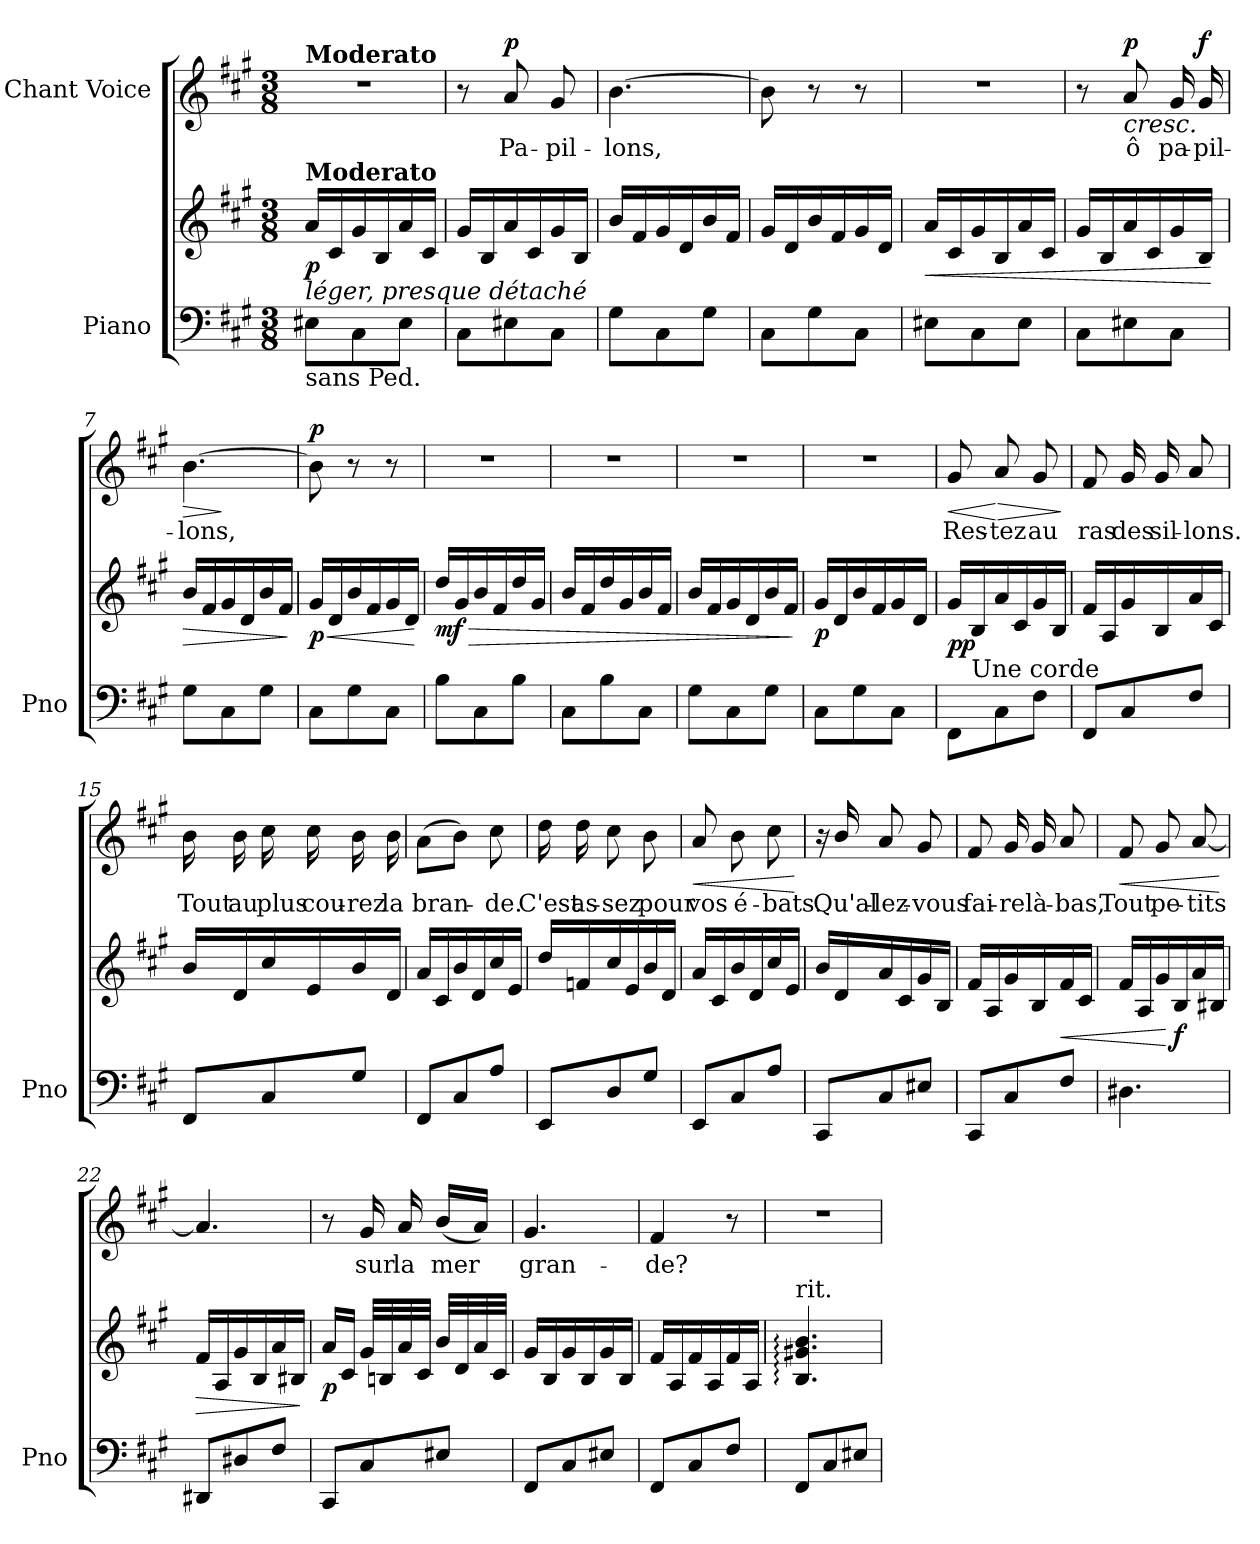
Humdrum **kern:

**kern	**kern	**dynam	**kern	**text	**dynam
*part2	*part2	*part2	*part1	*part1	*part1
*staff3	*staff2	*staff2/3	*staff1	*staff1	*staff1
*I"Piano	*	*	*I"Chant Voice	*	*
*I'Pno	*	*	*	*	*
*clefF4	*clefG2	*	*clefG2	*	*
*k[f#c#g#]	*k[f#c#g#]	*	*k[f#c#g#]	*	*
*M3/8	*M3/8	*	*M3/8	*	*
=1	=1	=1	=1	=1	=1
!	!	!	!LO:TX:a:B:t=Moderato	!	!
!	!LO:TX:a:B:t=Moderato	!	!	!	!
!	!LO:TX:b:i:t=léger, presque détaché	!	!	!	!
!LO:TX:b:t=sans Ped.	!	!	!	!	!
!	!	!LO:DY:b	!	!	!
8E#X\L	16a/LL	p	4.r	.	.
.	16c#/	.	.	.	.
8C#\	16g#/	.	.	.	.
.	16B/	.	.	.	.
8E#\J	16a/	.	.	.	.
.	16c#/JJ	.	.	.	.
=2	=2	=2	=2	=2	=2
8C#\L	16g#/LL	.	8r	.	.
.	16B/	.	.	.	.
!	!	!	!	!LO:LY:b	!LO:DY:a
8E#X\	16a/	.	8a/	Pa-	p
.	16c#/	.	.	.	.
!	!	!	!	!LO:LY:b	!
8C#\J	16g#/	.	8g#/	-pil-	.
.	16B/JJ	.	.	.	.
=3	=3	=3	=3	=3	=3
!	!	!	!	!LO:LY:b	!
8G#\L	16b/LL	.	[4.b\	-lons,	.
.	16f#/	.	.	.	.
8C#\	16g#/	.	.	.	.
.	16d/	.	.	.	.
8G#\J	16b/	.	.	.	.
.	16f#/JJ	.	.	.	.
=4	=4	=4	=4	=4	=4
8C#\L	16g#/LL	.	8b\]	.	.
.	16d/	.	.	.	.
8G#\	16b/	.	8r	.	.
.	16f#/	.	.	.	.
8C#\J	16g#/	.	8r	.	.
.	16d/JJ	.	.	.	.
!!LO:LB:g=z
=5	=5	=5	=5	=5	=5
!	!	!LO:HP:b	!	!	!
8E#X\L	16a/LL	<	4.r	.	.
.	16c#/	.	.	.	.
8C#\	16g#/	.	.	.	.
.	16B/	.	.	.	.
8E#\J	16a/	.	.	.	.
.	16c#/JJ	.	.	.	.
=6	=6	=6	=6	=6	=6
8C#\L	16g#/LL	.	8r	.	.
.	16B/	.	.	.	.
!	!	!	!	!LO:LY:b	!LO:HP:b
!	!	!	!	!	!LO:DY:n=1:a
8E#X\	16a/	.	8a/	ô	< p
.	16c#/	.	.	.	.
!	!	!	!	!LO:LY:b	!
8C#\J	16g#/	.	16g#/	pa-	.
!	!	!	!	!LO:LY:b	!LO:DY:n=2:a
.	16B/JJ	.	16g#/	-pil-	f
.	.	[	.	.	[
=7	=7	=7	=7	=7	=7
!	!	!LO:HP:b	!	!LO:LY:b	!LO:HP:b
*	*	*	*^	*	*
8G#\L	16b/LL	>	[4.b\	8ryy	-lons,	>
.	16f#/	.	.	.	.	.
8C#\	16g#/	.	.	4ryy	.	]
.	16d/	.	.	.	.	.
8G#\J	16b/	.	.	.	.	.
.	16f#/JJ	.	.	.	.	.
*	*	*	*v	*v	*	*
.	.	]	.	.	.
=8	=8	=8	=8	=8	=8
!	!	!LO:HP:b	!	!	!
!	!	!LO:DY:n=1:b	!	!	!LO:DY:a
8C#\L	16g#/LL	< p	8b\]	.	p
.	16d/	.	.	.	.
8G#\	16b/	.	8r	.	.
.	16f#/	.	.	.	.
8C#\J	16g#/	.	8r	.	.
.	16d/JJ	.	.	.	.
.	.	[	.	.	.
=9	=9	=9	=9	=9	=9
!	!	!LO:HP:b	!	!	!
!	!	!LO:DY:n=1:b	!	!	!
8B\L	16dd/LL	> mf	4.r	.	.
.	16g#/	.	.	.	.
8C#\	16b/	.	.	.	.
.	16f#/	.	.	.	.
8B\J	16dd/	.	.	.	.
.	16g#/JJ	.	.	.	.
!!LO:LB:g=z
=10	=10	=10	=10	=10	=10
8C#\L	16b/LL	.	4.r	.	.
.	16f#/	.	.	.	.
8B\	16dd/	.	.	.	.
.	16g#/	.	.	.	.
8C#\J	16b/	.	.	.	.
.	16f#/JJ	.	.	.	.
=11	=11	=11	=11	=11	=11
8G#\L	16b/LL	.	4.r	.	.
.	16f#/	.	.	.	.
8C#\	16g#/	.	.	.	.
.	16d/	.	.	.	.
8G#\J	16b/	.	.	.	.
.	16f#/JJ	.	.	.	.
.	.	]	.	.	.
=12	=12	=12	=12	=12	=12
!	!	!LO:DY:b	!	!	!
8C#\L	16g#/LL	p	4.r	.	.
.	16d/	.	.	.	.
8G#\	16b/	.	.	.	.
.	16f#/	.	.	.	.
8C#\J	16g#/	.	.	.	.
.	16d/JJ	.	.	.	.
=13	=13	=13	=13	=13	=13
!	!	!LO:DY:b	!	!LO:LY:b	!LO:HP:b
8FF#\L	16g#/LL	pp	8g#/	Res-	<
!	!LO:TX:b:t=Une corde	!	!	!	!
.	16B/	.	.	.	.
!	!	!	!	!LO:LY:b	!LO:HP:n=1:b
8C#\	16a/	.	8a/	-tez	[ >
.	16c#/	.	.	.	.
!	!	!	!	!LO:LY:b	!
8F#\J	16g#/	.	8g#/	au	.
.	16B/JJ	.	.	.	.
.	.	.	.	.	]
!!LO:PB:g=z
=14	=14	=14	=14	=14	=14
!	!	!	!	!LO:LY:b	!
8FF#/L	16f#/LL	.	8f#/	ras	.
.	16A/	.	.	.	.
!	!	!	!	!LO:LY:b	!
8C#/	16g#/	.	16g#/	des	.
!	!	!	!	!LO:LY:b	!
.	16B/	.	16g#/	sil-	.
!	!	!	!	!LO:LY:b	!
8F#/J	16a/	.	8a/	-lons.	.
.	16c#/JJ	.	.	.	.
=15	=15	=15	=15	=15	=15
!	!	!	!	!LO:LY:b	!
8FF#/L	16b/LL	.	16b\	Tout	.
!	!	!	!	!LO:LY:b	!
.	16d/	.	16b\	au	.
!	!	!	!	!LO:LY:b	!
8C#/	16cc#/	.	16cc#\	plus	.
!	!	!	!	!LO:LY:b	!
.	16e/	.	16cc#\	cou-	.
!	!	!	!	!LO:LY:b	!
8G#/J	16b/	.	16b\	-rez	.
!	!	!	!	!LO:LY:b	!
.	16d/JJ	.	16b\	la	.
=16	=16	=16	=16	=16	=16
!	!	!	!	!LO:LY:b	!
8FF#/L	16a/LL	.	(>8a\L	bran-	.
.	16c#/	.	.	.	.
8C#/	16b/	.	8b\J)	.	.
.	16d/	.	.	.	.
!	!	!	!	!LO:LY:b	!
8A/J	16cc#/	.	8cc#\	-de.	.
.	16e/JJ	.	.	.	.
=17	=17	=17	=17	=17	=17
!	!	!	!	!LO:LY:b	!
8EE/L	16dd/LL	.	16dd\	C'est	.
!	!	!	!	!LO:LY:b	!
.	16fn/	.	16dd\	as-	.
!	!	!	!	!LO:LY:b	!
8D/	16cc#/	.	8cc#\	-sez	.
.	16e/	.	.	.	.
!	!	!	!	!LO:LY:b	!
8G#/J	16b/	.	8b\	pour	.
.	16d/JJ	.	.	.	.
!!LO:LB:g=z
=18	=18	=18	=18	=18	=18
!	!	!	!	!LO:LY:b	!LO:HP:b
8EE/L	16a/LL	.	8a/	vos	<
.	16c#/	.	.	.	.
!	!	!	!	!LO:LY:b	!
8C#/	16b/	.	8b\	é-	.
.	16d/	.	.	.	.
!	!	!	!	!LO:LY:b	!
8A/J	16cc#/	.	8cc#\	-bats.	.
.	16e/JJ	.	.	.	.
.	.	.	.	.	[
=19	=19	=19	=19	=19	=19
8CC#/L	16b/LL	.	16r	.	.
!	!	!	!	!LO:LY:b	!
.	16d/	.	16b/	Qu'al-	.
!	!	!	!	!LO:LY:b	!
8C#/	16a/	.	8a/	-lez-	.
.	16c#/	.	.	.	.
!	!	!	!	!LO:LY:b	!
8E#X/J	16g#/	.	8g#/	-vous	.
.	16B/JJ	.	.	.	.
=20	=20	=20	=20	=20	=20
!	!	!	!	!LO:LY:b	!
8CC#/L	16f#/LL	.	8f#/	fai-	.
.	16A/	.	.	.	.
!	!	!	!	!LO:LY:b	!
8C#/	16g#/	.	16g#/	-re	.
!	!	!	!	!LO:LY:b	!
.	16B/	.	16g#/	là-	.
!	!	!LO:HP:b	!	!LO:LY:b	!
8F#/J	16f#/	<	8a/	-bas,	.
.	16c#/JJ	.	.	.	.
=21	=21	=21	=21	=21	=21
!	!	!	!	!LO:LY:b	!LO:HP:b
4.D#X\	16f#/LL	.	8f#/	Tout	<
.	16A/	.	.	.	.
!	!	!	!	!LO:LY:b	!
.	16g#/	.	8g#/	pe-	.
!	!	!LO:DY:n=1:b	!	!	!
.	16B/	[ f	.	.	.
!	!	!	!	!LO:LY:b	!
.	16a/	.	[8a/	-tits	.
.	16B#X/JJ	.	.	.	.
.	.	.	.	.	[
!!LO:LB:g=z
=22	=22	=22	=22	=22	=22
!	!	!LO:HP:b	!	!	!
8DD#X/L	16f#/LL	>	4.a/]	.	.
.	16A/	.	.	.	.
8D#X/	16g#/	.	.	.	.
.	16B/	.	.	.	.
8F#/J	16a/	.	.	.	.
.	16B#X/JJ	.	.	.	.
.	.	]	.	.	.
=23	=23	=23	=23	=23	=23
!	!	!LO:DY:b	!	!	!
8CC#/L	16a/LL	p	8r	.	.
.	16c#/JJ	.	.	.	.
!	!	!	!	!LO:LY:b	!
8C#/	32g#/LLL	.	16g#/	sur	.
.	32Bn/	.	.	.	.
!	!	!	!	!LO:LY:b	!
.	32a/	.	16a/	la	.
.	32c#/JJJ	.	.	.	.
!	!	!	!	!LO:LY:b	!
8E#X/J	32b/LLL	.	(<16b/LL	mer	.
.	32d/	.	.	.	.
.	32a/	.	16a/JJ)	.	.
.	32c#/JJJ	.	.	.	.
=24	=24	=24	=24	=24	=24
!	!	!	!	!LO:LY:b	!
8FF#/L	16g#/LL	.	4.g#/	gran-	.
.	16B/	.	.	.	.
8C#/	16g#/	.	.	.	.
.	16B/	.	.	.	.
8E#X/J	16g#/	.	.	.	.
.	16B/JJ	.	.	.	.
=25	=25	=25	=25	=25	=25
!	!	!	!	!LO:LY:b	!
8FF#/L	16f#/LL	.	4f#/	-de?	.
.	16A/	.	.	.	.
8C#/	16f#/	.	.	.	.
.	16A/	.	.	.	.
8F#/J	16f#/	.	8r	.	.
.	16A/JJ	.	.	.	.
!!LO:LB:g=z
=26	=26	=26	=26	=26	=26
!	!LO:TX:a:t=rit.	!	!	!	!
*	*	*	*^	*	*
8FF#/L	4.B/: 4.g#X/: 4.b/:	.	4.r	8ryy	.	.
*	*	*	*MM106	*	*	*
8C#/	.	.	.	4ryy	.	.
8E#X/J	.	.	.	.	.	.
*	*	*	*v	*v	*	*
=	=	=	=	=	=
*-	*-	*-	*-	*-	*-
